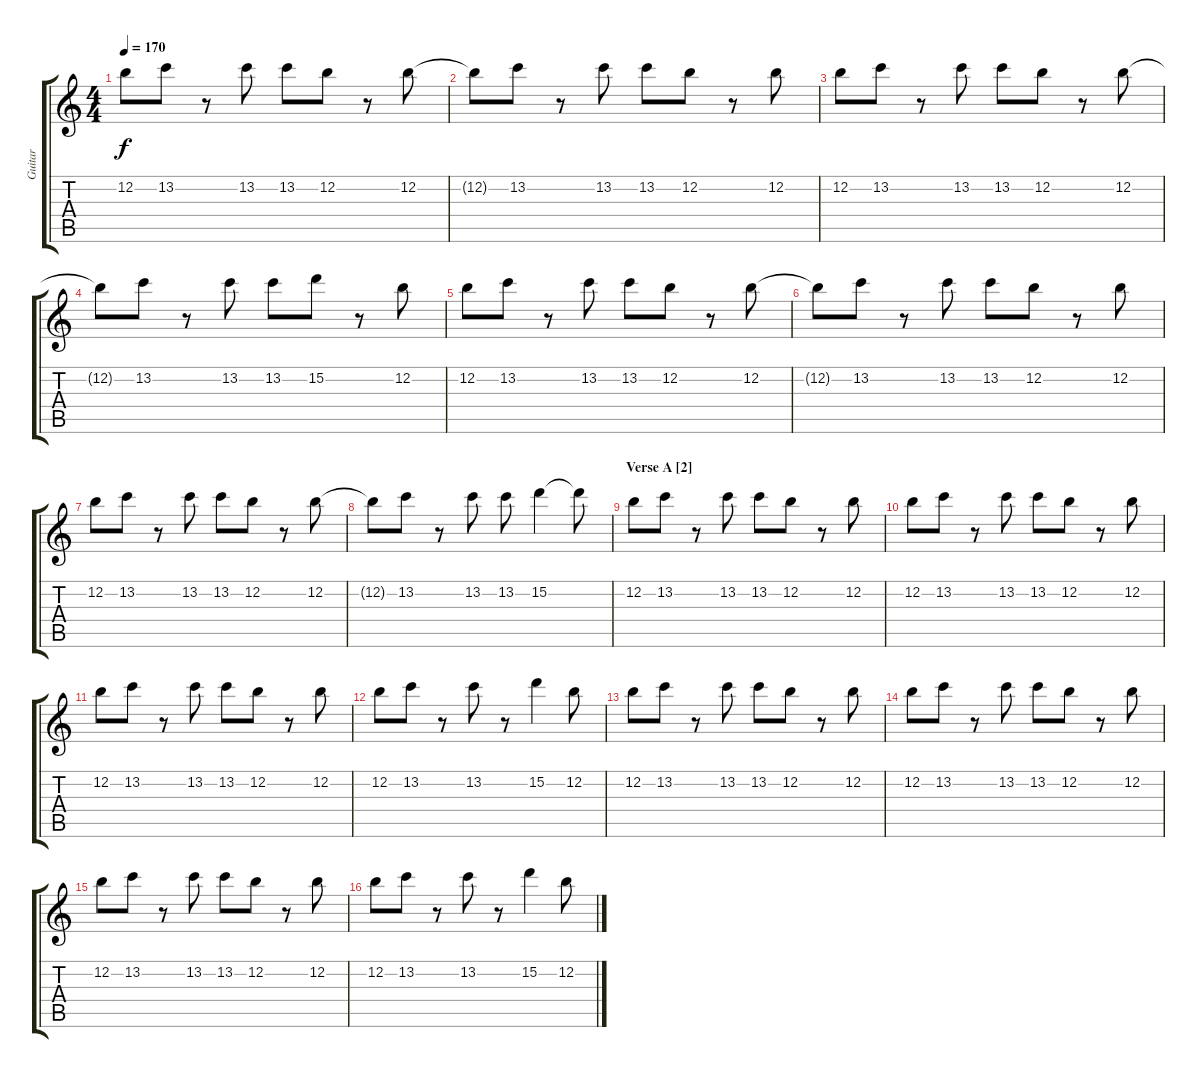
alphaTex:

\track ("Guitar" "Guitar") {instrument overdrivenguitar}
\staff {score tabs}
\tuning (E4 B3 G3 D3 A2 E2) {hide}
\ts (4 4)
\tempo 170
\clef g2
\ks c
12.2.8{dy f} 13.2.8 r.8 13.2.8 13.2.8 12.2.8 r.8 12.2.8 |
12.2{t}.8 13.2.8 r.8 13.2.8 13.2.8 12.2.8 r.8 12.2.8 |
12.2.8 13.2.8 r.8 13.2.8 13.2.8 12.2.8 r.8 12.2.8 |
12.2{t}.8 13.2.8 r.8 13.2.8 13.2.8 15.2.8 r.8 12.2.8 |
12.2.8 13.2.8 r.8 13.2.8 13.2.8 12.2.8 r.8 12.2.8 |
12.2{t}.8 13.2.8 r.8 13.2.8 13.2.8 12.2.8 r.8 12.2.8 |
12.2.8 13.2.8 r.8 13.2.8 13.2.8 12.2.8 r.8 12.2.8 |
12.2{t}.8 13.2.8 r.8 13.2.8 13.2.8 15.2.4 15.2{t}.8 |
\section ("" "Verse A [2]")
12.2.8 13.2.8 r.8 13.2.8 13.2.8 12.2.8 r.8 12.2.8 |
12.2.8 13.2.8 r.8 13.2.8 13.2.8 12.2.8 r.8 12.2.8 |
12.2.8 13.2.8 r.8 13.2.8 13.2.8 12.2.8 r.8 12.2.8 |
12.2.8 13.2.8 r.8 13.2.8 r.8 15.2.4 12.2.8 |
12.2.8 13.2.8 r.8 13.2.8 13.2.8 12.2.8 r.8 12.2.8 |
12.2.8 13.2.8 r.8 13.2.8 13.2.8 12.2.8 r.8 12.2.8 |
12.2.8 13.2.8 r.8 13.2.8 13.2.8 12.2.8 r.8 12.2.8 |
12.2.8 13.2.8 r.8 13.2.8 r.8 15.2.4 12.2.8
